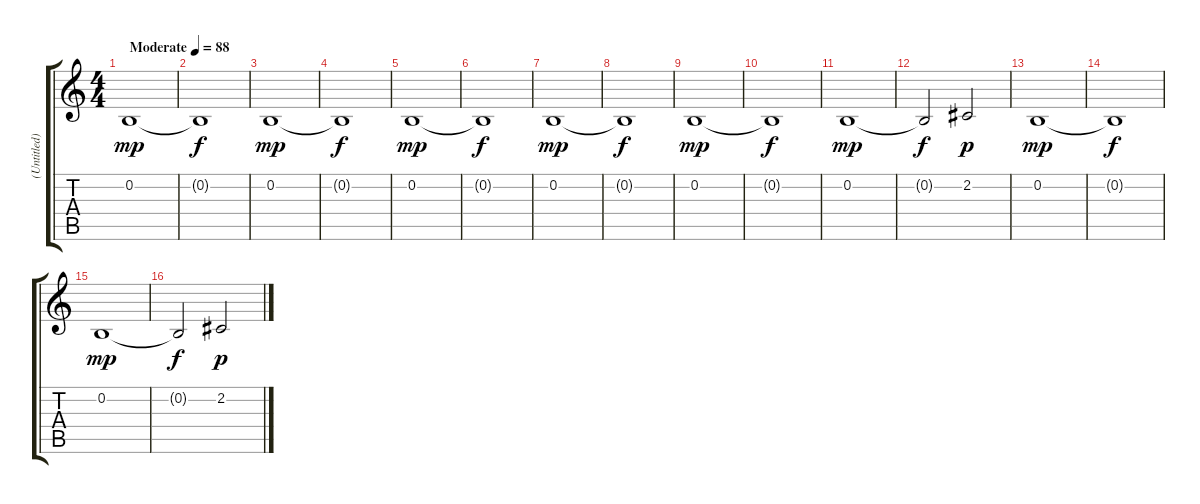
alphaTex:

\track ("(Untitled)" "(Untitled)") {instrument stringensemble1}
\staff {score tabs}
\tuning (E4 B3 G3 D3 A2 E2) {hide}
\ts (4 4)
\tempo (88 "Moderate")
\clef g2
\ks c
0.2.1{dy mp instrument stringensemble1} |
0.2{t}.1{dy f} |
0.2.1{dy mp volume 9} |
0.2{t}.1{dy f} |
0.2.1{dy mp volume 9} |
0.2{t}.1{dy f} |
0.2.1{dy mp volume 9} |
0.2{t}.1{dy f} |
0.2.1{dy mp volume 9} |
0.2{t}.1{dy f} |
0.2.1{dy mp volume 9} |
0.2{t}.2{dy f} 2.2.2{dy p volume 9} |
0.2.1{dy mp} |
0.2{t}.1{dy f} |
0.2.1{dy mp volume 9} |
0.2{t}.2{dy f} 2.2.2{dy p volume 9}
